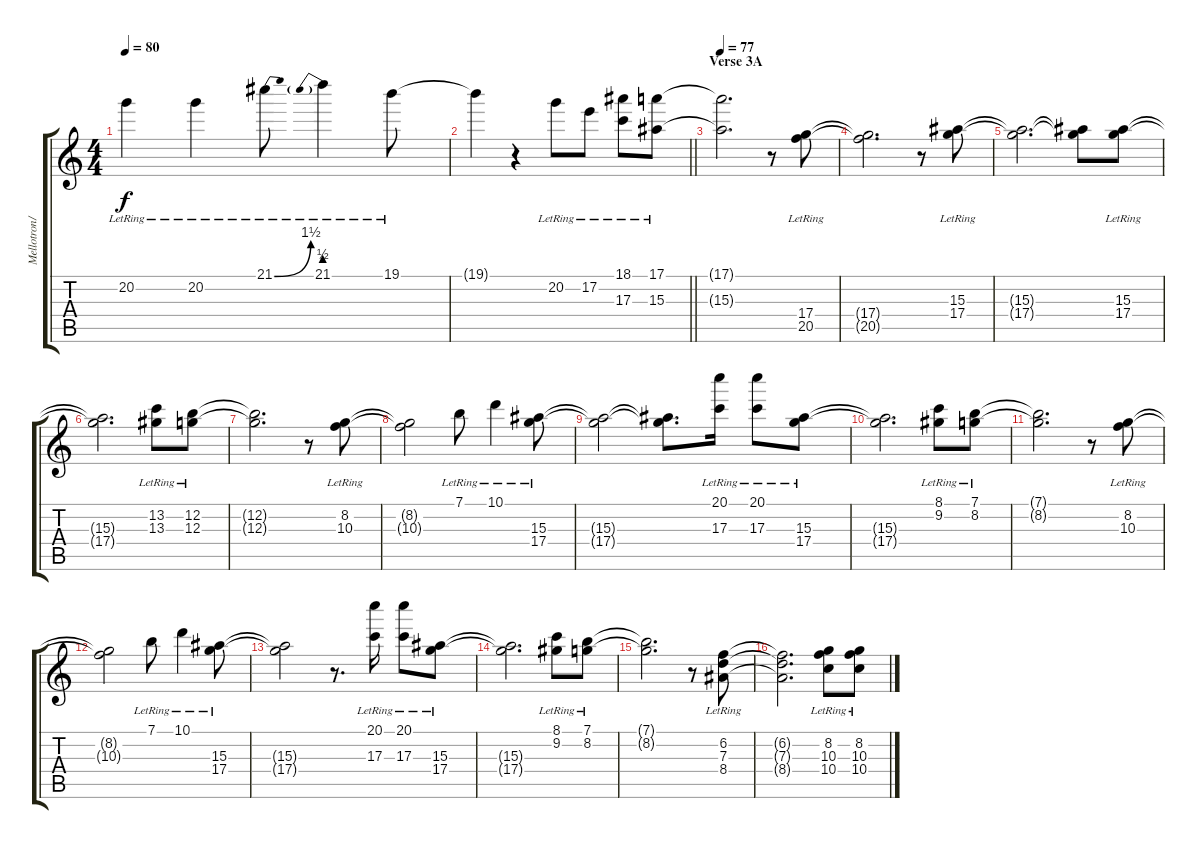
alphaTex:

\track ("Mellotron/Strings 1" "Mellotron/") {instrument electricguitarjazz}
\staff {score tabs}
\tuning (E4 B3 G3 D3 A2 E2) {hide}
\ts (4 4)
\tempo 80
\clef g2
\ks c
20.2{lr}.4{dy f} 20.2{lr}.4 21.1{be (bend 0 0 60 6) lr}.8 21.1{be (prebend 0 2 60 2) lr}.4 19.1{lr}.8 |
\barLineRight lightlight
19.1{t}.4 r.4 20.2{lr}.8 17.2{lr}.8 (18.1{lr} 17.3{lr}).8 (17.1{lr} 15.3{lr}).8 |
\section ("" "Verse 3A")
\tempo 77
(17.1{t} 15.3{t}).2{d} r.8 (17.4{lr} 20.5{lr}).8 |
(17.4{t} 20.5{t}).2{d} r.8 (15.3{lr} 17.4{lr}).8 |
(15.3{t} 17.4{t}).2{d} (15.3{t} 17.4{t}).8 (15.3{lr} 17.4{lr}).8 |
(15.3{t} 17.4{t}).2{d} (13.2{lr} 13.3{lr}).8 (12.2{lr} 12.3{lr}).8 |
(12.2{t} 12.3{t}).2{d} r.8 (8.2{lr} 10.3{lr}).8 |
(8.2{t} 10.3{t}).2 7.1{lr}.8 10.1{lr}.4 (15.3{lr} 17.4{lr}).8 |
(15.3{t} 17.4{t}).2 (15.3{t} 17.4{t}).8{d} (20.1{lr} 17.3{lr}).16 (20.1{lr} 17.3{lr}).8 (15.3{lr} 17.4{lr}).8 |
(15.3{t} 17.4{t}).2{d} (8.1{lr} 9.2{lr}).8 (7.1{lr} 8.2{lr}).8 |
(7.1{t} 8.2{t}).2{d} r.8 (8.2{lr} 10.3{lr}).8 |
(8.2{t} 10.3{t}).2 7.1{lr}.8 10.1{lr}.4 (15.3{lr} 17.4{lr}).8 |
(15.3{t} 17.4{t}).2 r.8{d} (20.1{lr} 17.3{lr}).16 (20.1{lr} 17.3{lr}).8 (15.3{lr} 17.4{lr}).8 |
(15.3{t} 17.4{t}).2{d} (8.1{lr} 9.2{lr}).8 (7.1{lr} 8.2{lr}).8 |
(7.1{t} 8.2{t}).2{d} r.8 (6.2{lr} 7.3{lr} 8.4{lr}).8 |
(6.2{t} 7.3{t} 8.4{t}).2{d} (8.2{lr} 10.3{lr} 10.4{lr}).8 (8.2{lr} 10.3{lr} 10.4{lr}).8
